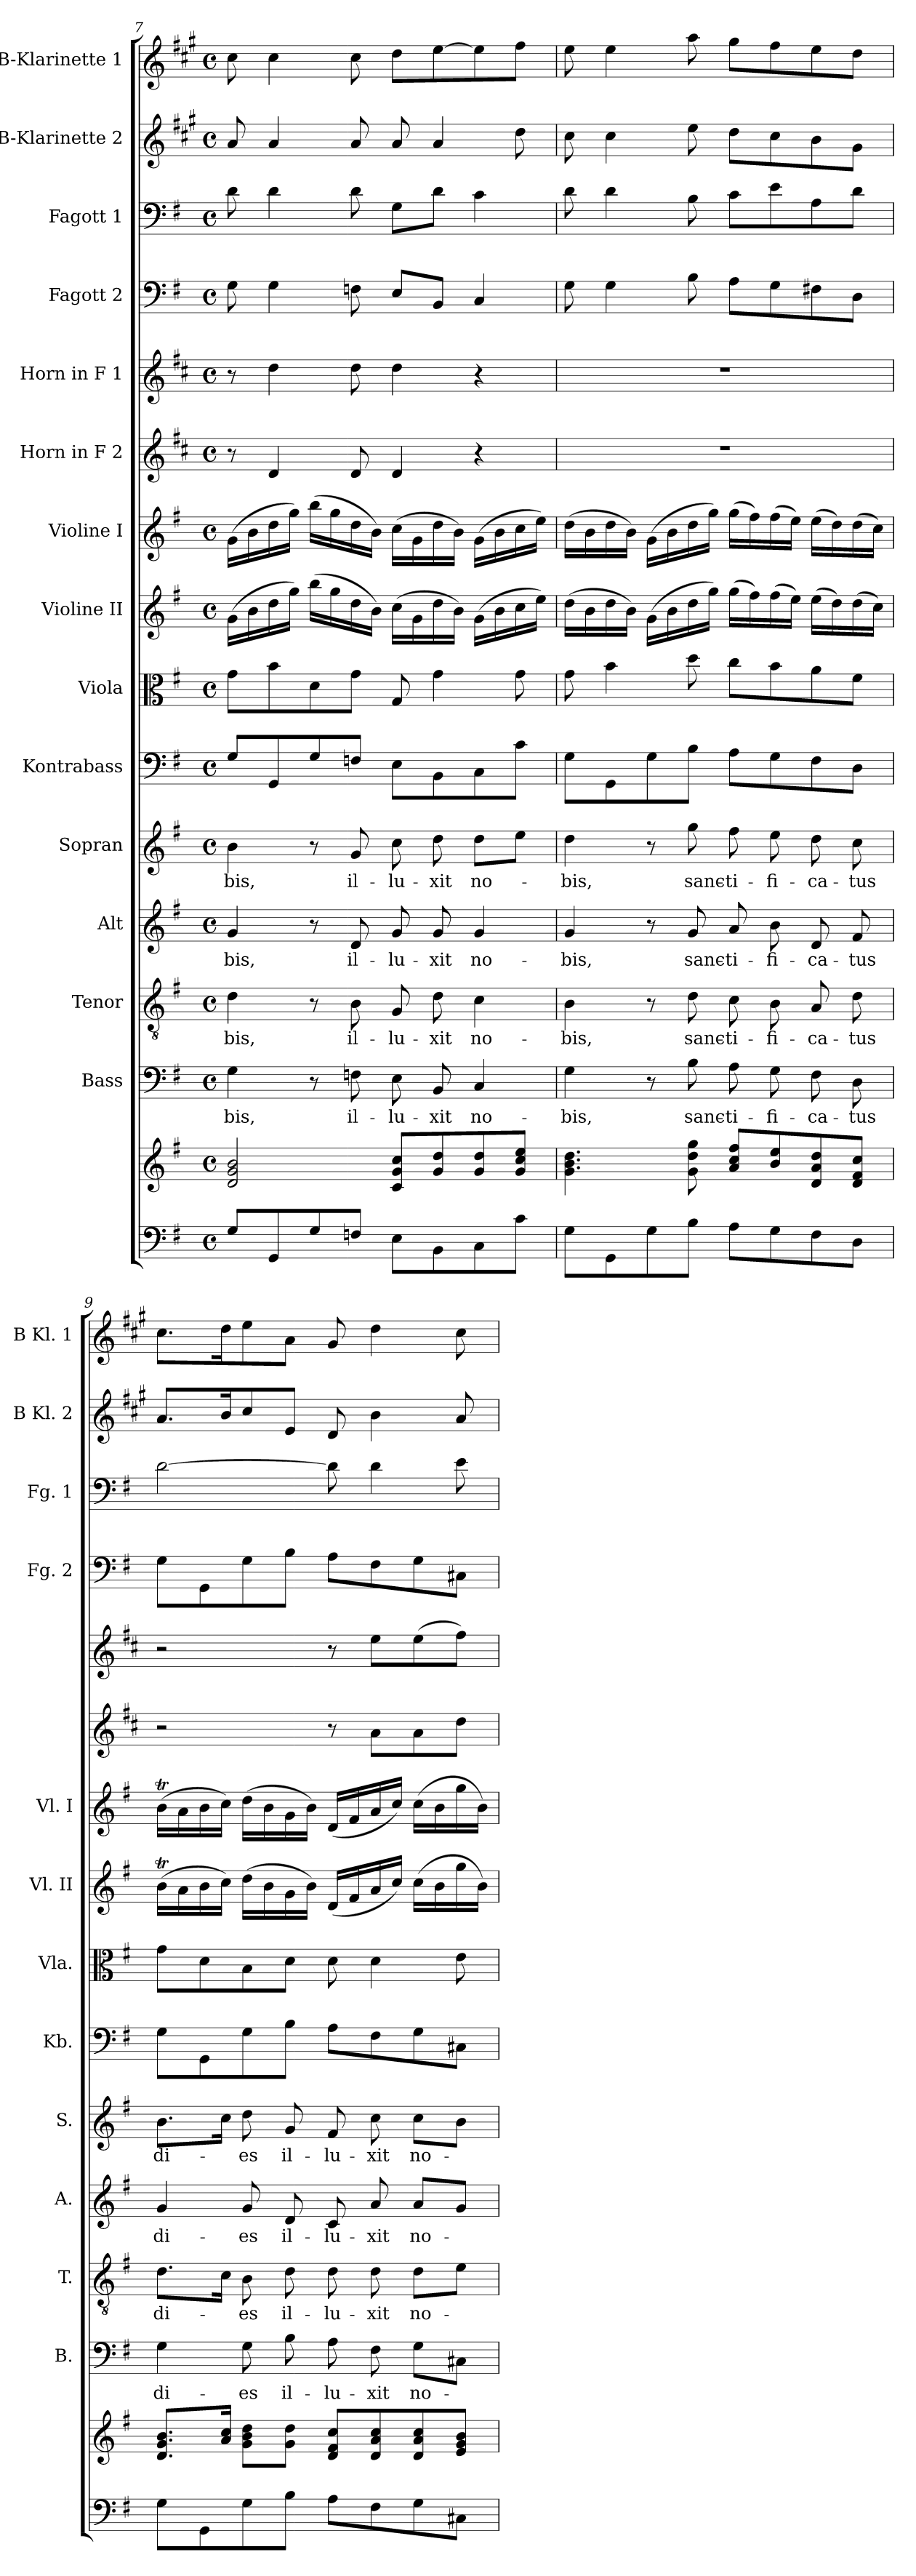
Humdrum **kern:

**kern	**kern	**kern	**text	**kern	**text	**kern	**text	**kern	**text	**kern	**kern	**kern	**kern	**kern	**kern	**kern	**kern	**kern	**kern
*part15	*part15	*part14	*part14	*part13	*part13	*part12	*part12	*part11	*part11	*part10	*part9	*part8	*part7	*part6	*part5	*part4	*part3	*part2	*part1
*staff16	*staff15	*staff14	*staff14	*staff13	*staff13	*staff12	*staff12	*staff11	*staff11	*staff10	*staff9	*staff8	*staff7	*staff6	*staff5	*staff4	*staff3	*staff2	*staff1
*	*	*I"Bass	*	*I"Tenor	*	*I"Alt	*	*I"Sopran	*	*I"Kontrabass	*I"Viola	*I"Violine II	*I"Violine I	*I"Horn in F 2	*I"Horn in F 1	*I"Fagott 2	*I"Fagott 1	*I"B-Klarinette 2	*I"B-Klarinette 1
*	*	*I'B.	*	*I'T.	*	*I'A.	*	*I'S.	*	*I'Kb.	*I'Vla.	*I'Vl. II	*I'Vl. I	*	*	*I'Fg. 2	*I'Fg. 1	*I'B Kl. 2	*I'B Kl. 1
!!LO:PB:g=z
*clefF4	*clefG2	*clefF4	*	*clefGv2	*	*clefG2	*	*clefG2	*	*clefF4	*clefC3	*clefG2	*clefG2	*clefG2	*clefG2	*clefF4	*clefF4	*clefG2	*clefG2
*	*	*	*	*	*	*	*	*	*	*ITrd7c12	*	*	*	*ITrd4c7	*ITrd4c7	*	*	*ITrd1c2	*ITrd1c2
*k[f#]	*k[f#]	*k[f#]	*	*k[f#]	*	*k[f#]	*	*k[f#]	*	*k[f#]	*k[f#]	*k[f#]	*k[f#]	*k[f#]	*k[f#]	*k[f#]	*k[f#]	*k[f#]	*k[f#]
*G:	*G:	*G:	*	*G:	*	*G:	*	*G:	*	*G:	*G:	*G:	*G:	*G:	*G:	*G:	*G:	*G:	*G:
*M4/4	*M4/4	*M4/4	*	*M4/4	*	*M4/4	*	*M4/4	*	*M4/4	*M4/4	*M4/4	*M4/4	*M4/4	*M4/4	*M4/4	*M4/4	*M4/4	*M4/4
*met(c)	*met(c)	*met(c)	*	*met(c)	*	*met(c)	*	*met(c)	*	*met(c)	*met(c)	*met(c)	*met(c)	*met(c)	*met(c)	*met(c)	*met(c)	*met(c)	*met(c)
=7	=7	=7	=7	=7	=7	=7	=7	=7	=7	=7	=7	=7	=7	=7	=7	=7	=7	=7	=7
!	!	!	!LO:LY:b	!	!LO:LY:b	!	!LO:LY:b	!	!LO:LY:b	!	!	!	!	!	!	!	!	!	!
8G/L	2d/ 2g/ 2b/	4G\	-bis,	4d\	-bis,	4g/	-bis,	4b\	-bis,	8GG/L	8g\L	(>16g\LL	(>16g\LL	8r	8r	8G\	8d\	8g/	8b\
.	.	.	.	.	.	.	.	.	.	.	.	16b\	16b\	.	.	.	.	.	.
8GG/	.	.	.	.	.	.	.	.	.	8GGG/	8b\	16dd\	16dd\	4G/	4g\	4G\	4d\	4g/	4b\
.	.	.	.	.	.	.	.	.	.	.	.	16gg\JJ)	16gg\JJ)	.	.	.	.	.	.
8G/	.	8r	.	8r	.	8r	.	8r	.	8GG/	8d\	(>16bb\LL	(>16bb\LL	.	.	.	.	.	.
.	.	.	.	.	.	.	.	.	.	.	.	16gg\	16gg\	.	.	.	.	.	.
!	!	!	!LO:LY:b	!	!LO:LY:b	!	!LO:LY:b	!	!LO:LY:b	!	!	!	!	!	!	!	!	!	!
8Fn/J	.	8Fn\	il-	8B\	il-	8d/	il-	8g/	il-	8FFn/J	8g\J	16dd\	16dd\	8G/	8g\	8Fn\	8d\	8g/	8b\
.	.	.	.	.	.	.	.	.	.	.	.	16b\JJ)	16b\JJ)	.	.	.	.	.	.
!	!	!	!LO:LY:b	!	!LO:LY:b	!	!LO:LY:b	!	!LO:LY:b	!	!	!	!	!	!	!	!	!	!
8E\L	8c/ 8g/ 8cc/L	8E\	-lu-	8G/	-lu-	8g/	-lu-	8cc\	-lu-	8EE\L	8G/	(>16cc\LL	(>16cc\LL	4G/	4g\	8E/L	8G\L	8g/	8cc\L
.	.	.	.	.	.	.	.	.	.	.	.	16g\	16g\	.	.	.	.	.	.
!	!	!	!LO:LY:b	!	!LO:LY:b	!	!LO:LY:b	!	!LO:LY:b	!	!	!	!	!	!	!	!	!	!
8BB\	8g/ 8dd/	8BB/	-xit	8d\	-xit	8g/	-xit	8dd\	-xit	8BBB\	4g\	16dd\	16dd\	.	.	8BB/J	8d\J	4g/	[8dd\
.	.	.	.	.	.	.	.	.	.	.	.	16b\JJ)	16b\JJ)	.	.	.	.	.	.
!	!	!	!LO:LY:b	!	!LO:LY:b	!	!LO:LY:b	!	!LO:LY:b	!	!	!	!	!	!	!	!	!	!
8C\	8g/ 8dd/	4C/	no-	4c\	no-	4g/	no-	8dd\L	no-	8CC\	.	(>16g\LL	(>16g\LL	4r	4r	4C/	4c\	.	8dd\]
.	.	.	.	.	.	.	.	.	.	.	.	16b\	16b\	.	.	.	.	.	.
8c\J	8g/ 8cc/ 8ee/J	.	.	.	.	.	.	8ee\J	.	8C\J	8g\	16cc\	16cc\	.	.	.	.	8cc\	8ee\J
.	.	.	.	.	.	.	.	.	.	.	.	16ee\JJ)	16ee\JJ)	.	.	.	.	.	.
=8	=8	=8	=8	=8	=8	=8	=8	=8	=8	=8	=8	=8	=8	=8	=8	=8	=8	=8	=8
!	!	!	!LO:LY:b	!	!LO:LY:b	!	!LO:LY:b	!	!LO:LY:b	!	!	!	!	!	!	!	!	!	!
8G\L	4.g\ 4.b\ 4.dd\	4G\	-bis,	4B\	-bis,	4g/	-bis,	4dd\	-bis,	8GG\L	8g\	(>16dd\LL	(>16dd\LL	1r	1r	8G\	8d\	8b\	8dd\
.	.	.	.	.	.	.	.	.	.	.	.	16b\	16b\	.	.	.	.	.	.
8GG\	.	.	.	.	.	.	.	.	.	8GGG\	4b\	16dd\	16dd\	.	.	4G\	4d\	4b\	4dd\
.	.	.	.	.	.	.	.	.	.	.	.	16b\JJ)	16b\JJ)	.	.	.	.	.	.
8G\	.	8r	.	8r	.	8r	.	8r	.	8GG\	.	(>16g\LL	(>16g\LL	.	.	.	.	.	.
.	.	.	.	.	.	.	.	.	.	.	.	16b\	16b\	.	.	.	.	.	.
!	!	!	!LO:LY:b	!	!LO:LY:b	!	!LO:LY:b	!	!LO:LY:b	!	!	!	!	!	!	!	!	!	!
8B\J	8g\ 8dd\ 8gg\	8B\	sanc-	8d\	sanc-	8g/	sanc-	8gg\	sanc-	8BB\J	8dd\	16dd\	16dd\	.	.	8B\	8B\	8dd\	8gg\
.	.	.	.	.	.	.	.	.	.	.	.	16gg\JJ)	16gg\JJ)	.	.	.	.	.	.
!	!	!	!LO:LY:b	!	!LO:LY:b	!	!LO:LY:b	!	!LO:LY:b	!	!	!	!	!	!	!	!	!	!
8A\L	8a/ 8cc/ 8ff#/L	8A\	-ti-	8c\	-ti-	8a/	-ti-	8ff#\	-ti-	8AA\L	8cc\L	(>16gg\LL	(>16gg\LL	.	.	8A\L	8c\L	8cc\L	8ff#\L
.	.	.	.	.	.	.	.	.	.	.	.	16ff#\)	16ff#\)	.	.	.	.	.	.
!	!	!	!LO:LY:b	!	!LO:LY:b	!	!LO:LY:b	!	!LO:LY:b	!	!	!	!	!	!	!	!	!	!
8G\	8b/ 8ee/	8G\	-fi-	8B\	-fi-	8b\	-fi-	8ee\	-fi-	8GG\	8b\	(>16ff#\	(>16ff#\	.	.	8G\	8e\	8b\	8ee\
.	.	.	.	.	.	.	.	.	.	.	.	16ee\JJ)	16ee\JJ)	.	.	.	.	.	.
!	!	!	!LO:LY:b	!	!LO:LY:b	!	!LO:LY:b	!	!LO:LY:b	!	!	!	!	!	!	!	!	!	!
8F#\	8d/ 8a/ 8dd/	8F#\	-ca-	8A/	-ca-	8d/	-ca-	8dd\	-ca-	8FF#\	8a\	(>16ee\LL	(>16ee\LL	.	.	8F#X\	8A\	8a\	8dd\
.	.	.	.	.	.	.	.	.	.	.	.	16dd\)	16dd\)	.	.	.	.	.	.
!	!	!	!LO:LY:b	!	!LO:LY:b	!	!LO:LY:b	!	!LO:LY:b	!	!	!	!	!	!	!	!	!	!
8D\J	8d/ 8f#/ 8cc/J	8D\	-tus	8d\	-tus	8f#/	-tus	8cc\	-tus	8DD\J	8f#\J	(>16dd\	(>16dd\	.	.	8D\J	8d\J	8f#\J	8cc\J
.	.	.	.	.	.	.	.	.	.	.	.	16cc\JJ)	16cc\JJ)	.	.	.	.	.	.
=9	=9	=9	=9	=9	=9	=9	=9	=9	=9	=9	=9	=9	=9	=9	=9	=9	=9	=9	=9
!	!	!	!LO:LY:b	!	!LO:LY:b	!	!LO:LY:b	!	!LO:LY:b	!	!	!	!	!	!	!	!	!	!
8G\L	8.d/ 8.g/ 8.b/L	4G\	di-	8.d\L	di-	4g/	di-	8.b\L	di-	8GG\L	8g\L	(>16bt\LL	(>16bt\LL	2r	2r	8G\L	[2d\	8.g/L	8.b\L
.	.	.	.	.	.	.	.	.	.	.	.	16a\	16a\	.	.	.	.	.	.
8GG\	.	.	.	.	.	.	.	.	.	8GGG\	8d\	16b\	16b\	.	.	8GG\	.	.	.
.	16a/ 16cc/Jk	.	.	16c\Jk	.	.	.	16cc\Jk	.	.	.	16cc\JJ)	16cc\JJ)	.	.	.	.	16a/k	16cc\k
!	!	!	!LO:LY:b	!	!LO:LY:b	!	!LO:LY:b	!	!LO:LY:b	!	!	!	!	!	!	!	!	!	!
8G\	8g\ 8b\ 8dd\L	8G\	-es	8B\	-es	8g/	-es	8dd\	-es	8GG\	8B\	(>16dd\LL	(>16dd\LL	.	.	8G\	.	8b/	8dd\
.	.	.	.	.	.	.	.	.	.	.	.	16b\	16b\	.	.	.	.	.	.
!	!	!	!LO:LY:b	!	!LO:LY:b	!	!LO:LY:b	!	!LO:LY:b	!	!	!	!	!	!	!	!	!	!
8B\J	8g\ 8dd\J	8B\	il-	8d\	il-	8d/	il-	8g/	il-	8BB\J	8d\J	16g\	16g\	.	.	8B\J	.	8d/J	8g\J
.	.	.	.	.	.	.	.	.	.	.	.	16b\JJ)	16b\JJ)	.	.	.	.	.	.
!	!	!	!LO:LY:b	!	!LO:LY:b	!	!LO:LY:b	!	!LO:LY:b	!	!	!	!	!	!	!	!	!	!
8A\L	8d/ 8f#/ 8cc/L	8A\	-lu-	8d\	-lu-	8c/	-lu-	8f#/	-lu-	8AA\L	8d\	(<16d/LL	(<16d/LL	8r	8r	8A\L	8d\]	8c/	8f#/
.	.	.	.	.	.	.	.	.	.	.	.	16f#/	16f#/	.	.	.	.	.	.
!	!	!	!LO:LY:b	!	!LO:LY:b	!	!LO:LY:b	!	!LO:LY:b	!	!	!	!	!	!	!	!	!	!
8F#\	8d/ 8a/ 8cc/	8F#\	-xit	8d\	-xit	8a/	-xit	8cc\	-xit	8FF#\	4d\	16a/	16a/	8d\L	8a\L	8F#\	4d\	4a\	4cc\
.	.	.	.	.	.	.	.	.	.	.	.	16cc/JJ)	16cc/JJ)	.	.	.	.	.	.
!	!	!	!LO:LY:b	!	!LO:LY:b	!	!LO:LY:b	!	!LO:LY:b	!	!	!	!	!	!	!	!	!	!
8G\	8d/ 8a/ 8cc/	8G\L	no-	8d\L	no-	8a/L	no-	8cc\L	no-	8GG\	.	(>16cc\LL	(>16cc\LL	8d\	(>8a\	8G\	.	.	.
.	.	.	.	.	.	.	.	.	.	.	.	16b\	16b\	.	.	.	.	.	.
8C#X\J	8e/ 8g/ 8b/J	8C#X\J	.	8e\J	.	8g/J	.	8b\J	.	8CC#X\J	8e\	16gg\	16gg\	8g\J	8b\J)	8C#X\J	8e\	8g/	8b\
.	.	.	.	.	.	.	.	.	.	.	.	16b\JJ)	16b\JJ)	.	.	.	.	.	.
=	=	=	=	=	=	=	=	=	=	=	=	=	=	=	=	=	=	=	=
*-	*-	*-	*-	*-	*-	*-	*-	*-	*-	*-	*-	*-	*-	*-	*-	*-	*-	*-	*-
